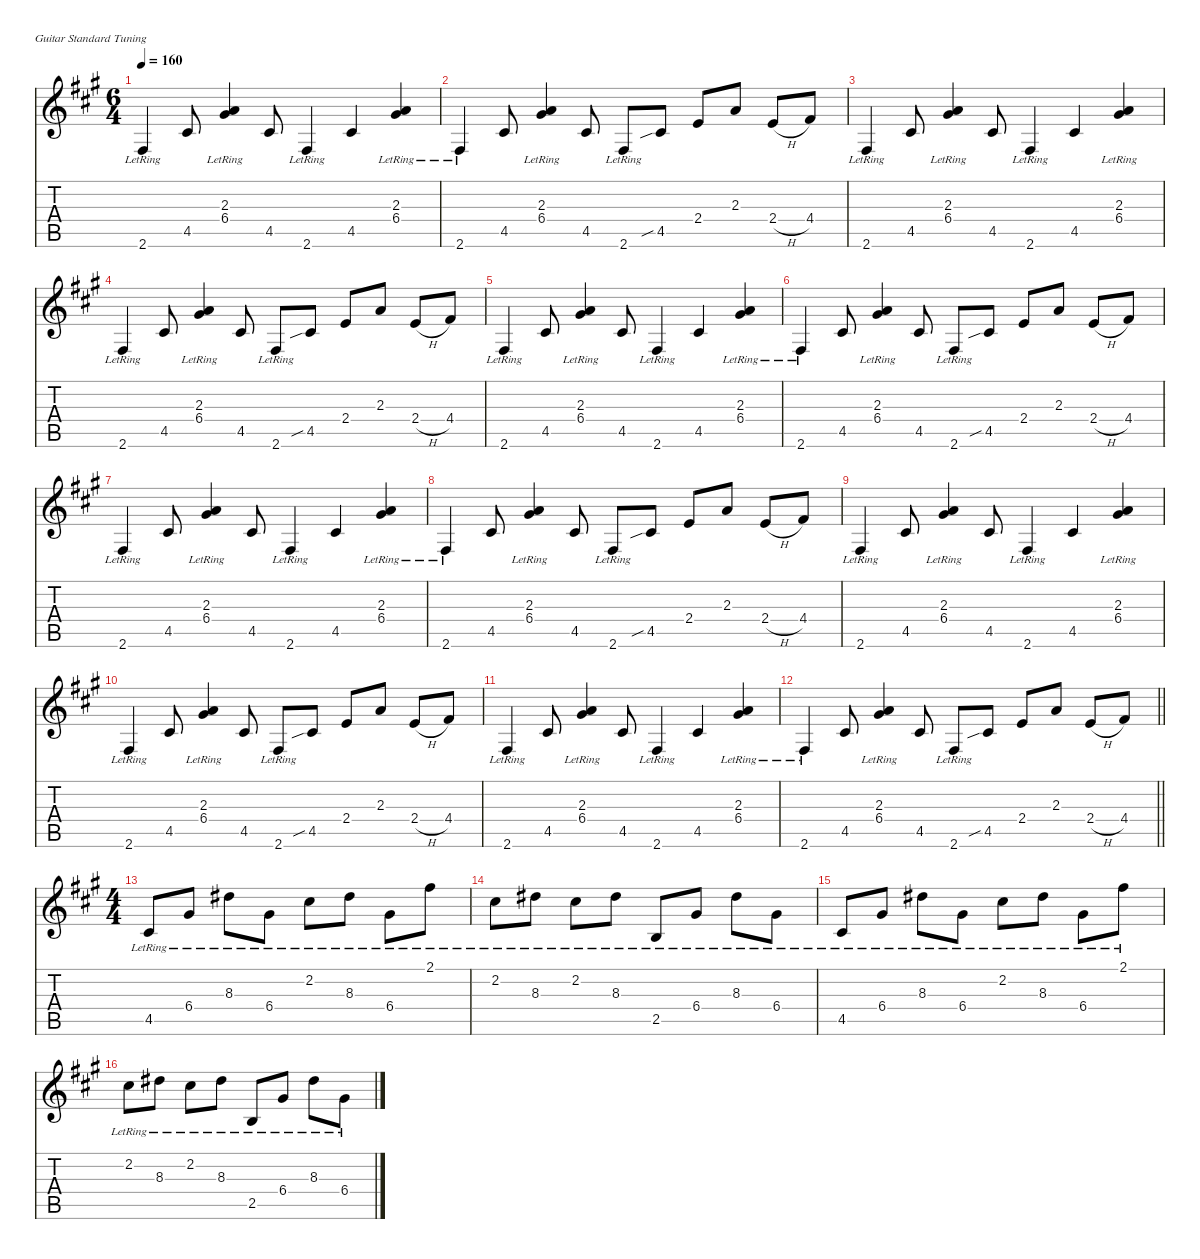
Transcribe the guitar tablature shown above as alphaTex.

\defaultSystemsLayout 4
\hideDynamics
\bracketExtendMode nobrackets
\singleTrackTrackNamePolicy hidden
\multiTrackTrackNamePolicy hidden
\firstSystemTrackNameMode fullname
\firstSystemTrackNameOrientation horizontal
\otherSystemsTrackNameOrientation horizontal
\track ("Acoustic guitar" "s.guit.") {defaultSystemsLayout 4 instrument acousticguitarsteel}
\staff {score tabs}
\tuning (E4 B3 G3 D3 A2 E2)
\ts (6 4)
\tempo 160
\clef g2
\ks f#minor
2.6{lr acc #}.4{dy f beam Up} 4.5{acc #}.8{beam Up} (2.3{lr acc forcenatural} 6.4{lr acc #}).4{beam Up} 4.5{acc #}.8{beam Up} 2.6{lr acc #}.4{beam Up} 4.5{acc #}.4{beam Up} (2.3{lr acc forcenatural} 6.4{lr acc #}).4{beam Up} |
2.6{lr acc #}.4{beam Up} 4.5{acc #}.8{beam Up} (2.3{lr acc forcenatural} 6.4{lr acc #}).4{beam Up} 4.5{acc #}.8{beam Up} 2.6{lr acc #}.8{beam Up} 4.5{sib acc #}.8{beam Up} 2.4{acc forcenatural}.8{beam Up} 2.3{acc forcenatural}.8{beam Up} 2.4{h acc forcenatural}.8{beam Up} 4.4{acc #}.8{beam Up} |
2.6{lr acc #}.4{beam Up} 4.5{acc #}.8{beam Up} (2.3{lr acc forcenatural} 6.4{lr acc #}).4{beam Up} 4.5{acc #}.8{beam Up} 2.6{lr acc #}.4{beam Up} 4.5{acc #}.4{beam Up} (2.3{lr acc forcenatural} 6.4{lr acc #}).4{beam Up} |
2.6{lr acc #}.4{beam Up} 4.5{acc #}.8{beam Up} (2.3{lr acc forcenatural} 6.4{lr acc #}).4{beam Up} 4.5{acc #}.8{beam Up} 2.6{lr acc #}.8{beam Up} 4.5{sib acc #}.8{beam Up} 2.4{acc forcenatural}.8{beam Up} 2.3{acc forcenatural}.8{beam Up} 2.4{h acc forcenatural}.8{beam Up} 4.4{acc #}.8{beam Up} |
2.6{lr acc #}.4{beam Up} 4.5{acc #}.8{beam Up} (2.3{lr acc forcenatural} 6.4{lr acc #}).4{beam Up} 4.5{acc #}.8{beam Up} 2.6{lr acc #}.4{beam Up} 4.5{acc #}.4{beam Up} (2.3{lr acc forcenatural} 6.4{lr acc #}).4{beam Up} |
2.6{lr acc #}.4{beam Up} 4.5{acc #}.8{beam Up} (2.3{lr acc forcenatural} 6.4{lr acc #}).4{beam Up} 4.5{acc #}.8{beam Up} 2.6{lr acc #}.8{beam Up} 4.5{sib acc #}.8{beam Up} 2.4{acc forcenatural}.8{beam Up} 2.3{acc forcenatural}.8{beam Up} 2.4{h acc forcenatural}.8{beam Up} 4.4{acc #}.8{beam Up} |
2.6{lr acc #}.4{beam Up} 4.5{acc #}.8{beam Up} (2.3{lr acc forcenatural} 6.4{lr acc #}).4{beam Up} 4.5{acc #}.8{beam Up} 2.6{lr acc #}.4{beam Up} 4.5{acc #}.4{beam Up} (2.3{lr acc forcenatural} 6.4{lr acc #}).4{beam Up} |
2.6{lr acc #}.4{beam Up} 4.5{acc #}.8{beam Up} (2.3{lr acc forcenatural} 6.4{lr acc #}).4{beam Up} 4.5{acc #}.8{beam Up} 2.6{lr acc #}.8{beam Up} 4.5{sib acc #}.8{beam Up} 2.4{acc forcenatural}.8{beam Up} 2.3{acc forcenatural}.8{beam Up} 2.4{h acc forcenatural}.8{beam Up} 4.4{acc #}.8{beam Up} |
2.6{lr acc #}.4{beam Up} 4.5{acc #}.8{beam Up} (2.3{lr acc forcenatural} 6.4{lr acc #}).4{beam Up} 4.5{acc #}.8{beam Up} 2.6{lr acc #}.4{beam Up} 4.5{acc #}.4{beam Up} (2.3{lr acc forcenatural} 6.4{lr acc #}).4{beam Up} |
2.6{lr acc #}.4{beam Up} 4.5{acc #}.8{beam Up} (2.3{lr acc forcenatural} 6.4{lr acc #}).4{beam Up} 4.5{acc #}.8{beam Up} 2.6{lr acc #}.8{beam Up} 4.5{sib acc #}.8{beam Up} 2.4{acc forcenatural}.8{beam Up} 2.3{acc forcenatural}.8{beam Up} 2.4{h acc forcenatural}.8{beam Up} 4.4{acc #}.8{beam Up} |
2.6{lr acc #}.4{beam Up} 4.5{acc #}.8{beam Up} (2.3{lr acc forcenatural} 6.4{lr acc #}).4{beam Up} 4.5{acc #}.8{beam Up} 2.6{lr acc #}.4{beam Up} 4.5{acc #}.4{beam Up} (2.3{lr acc forcenatural} 6.4{lr acc #}).4{beam Up} |
\barLineRight lightlight
2.6{lr acc #}.4{beam Up} 4.5{acc #}.8{beam Up} (2.3{lr acc forcenatural} 6.4{lr acc #}).4{beam Up} 4.5{acc #}.8{beam Up} 2.6{lr acc #}.8{beam Up} 4.5{sib acc #}.8{beam Up} 2.4{acc forcenatural}.8{beam Up} 2.3{acc forcenatural}.8{beam Up} 2.4{h acc forcenatural}.8{beam Up} 4.4{acc #}.8{beam Up} |
\ts (4 4)
\beaming (8 2 2 2 2)
4.5{lr acc #}.8{beam Up} 6.4{lr acc #}.8{beam Up} 8.3{lr acc #}.8{beam Down} 6.4{lr acc #}.8{beam Down} 2.2{lr acc #}.8{beam Down} 8.3{lr acc #}.8{beam Down} 6.4{lr acc #}.8{beam Down} 2.1{lr acc #}.8{beam Down} |
2.2{lr acc #}.8{beam Down} 8.3{lr acc #}.8{beam Down} 2.2{lr acc #}.8{beam Down} 8.3{lr acc #}.8{beam Down} 2.5{lr acc forcenatural}.8{beam Up} 6.4{lr acc #}.8{beam Up} 8.3{lr acc #}.8{beam Down} 6.4{lr acc #}.8{beam Down} |
4.5{lr acc #}.8{beam Up} 6.4{lr acc #}.8{beam Up} 8.3{lr acc #}.8{beam Down} 6.4{lr acc #}.8{beam Down} 2.2{lr acc #}.8{beam Down} 8.3{lr acc #}.8{beam Down} 6.4{lr acc #}.8{beam Down} 2.1{lr acc #}.8{beam Down} |
2.2{lr acc #}.8{beam Down} 8.3{lr acc #}.8{beam Down} 2.2{lr acc #}.8{beam Down} 8.3{lr acc #}.8{beam Down} 2.5{lr acc forcenatural}.8{beam Up} 6.4{lr acc #}.8{beam Up} 8.3{lr acc #}.8{beam Down} 6.4{lr acc #}.8{beam Down}
